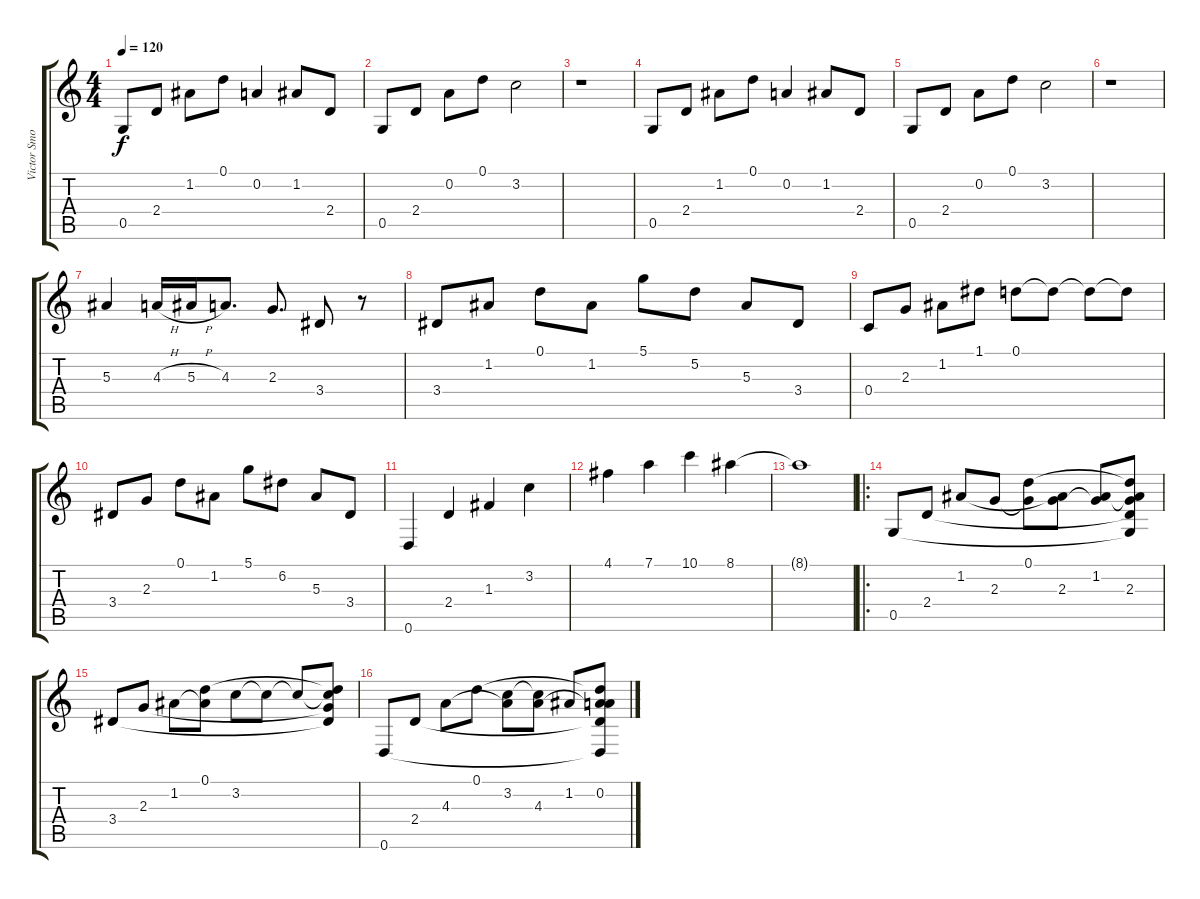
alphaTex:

\track ("Victor Smolski" "Victor Smo") {instrument acousticguitarnylon}
\staff {score tabs}
\tuning (D4 A3 F3 C3 G2 D2) {hide}
\ts (4 4)
\tempo 120
\clef g2
\ks c
0.5.8{dy f instrument acousticguitarnylon} 2.4.8 1.2.8 0.1.8 0.2.4 1.2.8 2.4.8 |
0.5.8 2.4.8 0.2.8 0.1.8 3.2.2 |
r.1 |
0.5.8 2.4.8 1.2.8 0.1.8 0.2.4 1.2.8 2.4.8 |
0.5.8 2.4.8 0.2.8 0.1.8 3.2.2 |
r.1 |
5.3.4 4.3{h}.16 5.3{h}.16 4.3.8{d} 2.3.8{d} 3.4.8 r.8 |
3.4.8 1.2.8 0.1.8 1.2.8 5.1.8 5.2.8 5.3.8 3.4.8 |
0.4.8 2.3.8 1.2.8 1.1.8 0.1.8 0.1{t}.8 0.1{t}.8 0.1{t}.8 |
3.4.8 2.3.8 0.1.8 1.2.8 5.1.8 6.2.8 5.3.8 3.4.8 |
0.6.4 2.4.4 1.3.4 3.2.4 |
4.1.4 7.1.4 10.1.4 8.1.4 |
8.1{t}.1 |
\ro
0.5.8 2.4.8 1.2.8 2.3.8 (0.1 2.3{t}).8 (1.2{t} 2.3).8 (1.2 2.3{t}).8 (0.1{t} 1.2{t} 2.3 2.4{t} 0.5{t}).8 |
3.4.8 2.3.8 1.2.8 (0.1 1.2{t}).8 3.2.8 3.2{t}.8 3.2{t}.8 (0.1{t} 3.2{t} 2.3{t} 3.4{t}).8 |
0.6.8 2.4.8 4.3.8 0.1.8 (3.2 4.3{t}).8 (3.2{t} 4.3).8 1.2.8 (0.1{t} 0.2 4.3{t} 2.4{t} 0.6{t}).8
